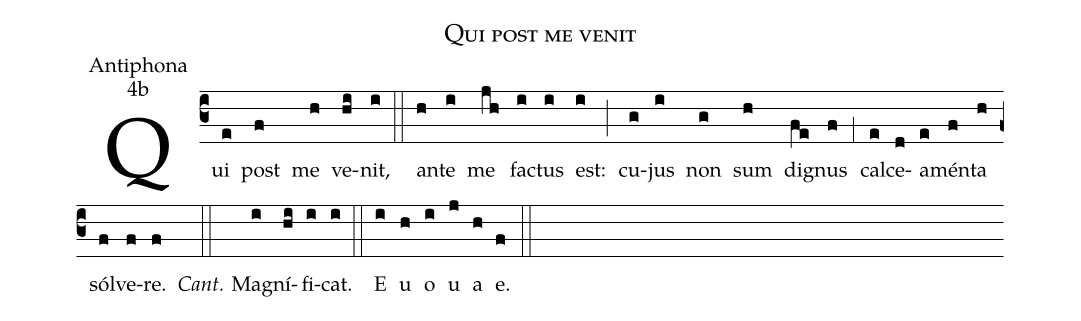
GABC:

name:Qui post me venit;
office-part:Antiphona;
mode:4b;
%%
(c3) Qui(e) post(f) me(h) ve(hi)nit,(i) (::) an(h)te(i) me(jh) fa(i)ctus(i) est:(i) (;) cu(g)jus(i) non(g) sum(h) di(fe)gnus(f) (;1) cal(e)ce(d)a(e)mén(f)ta(h) sól(f)ve(f)re.(f) (::)
<i>Cant.</i> M{a}(i)gní(hi)fi(i)cat.(i) (::)
<eu> E(i) u(h) o(i) u(j) a(h) e.(f) </eu>(::)
